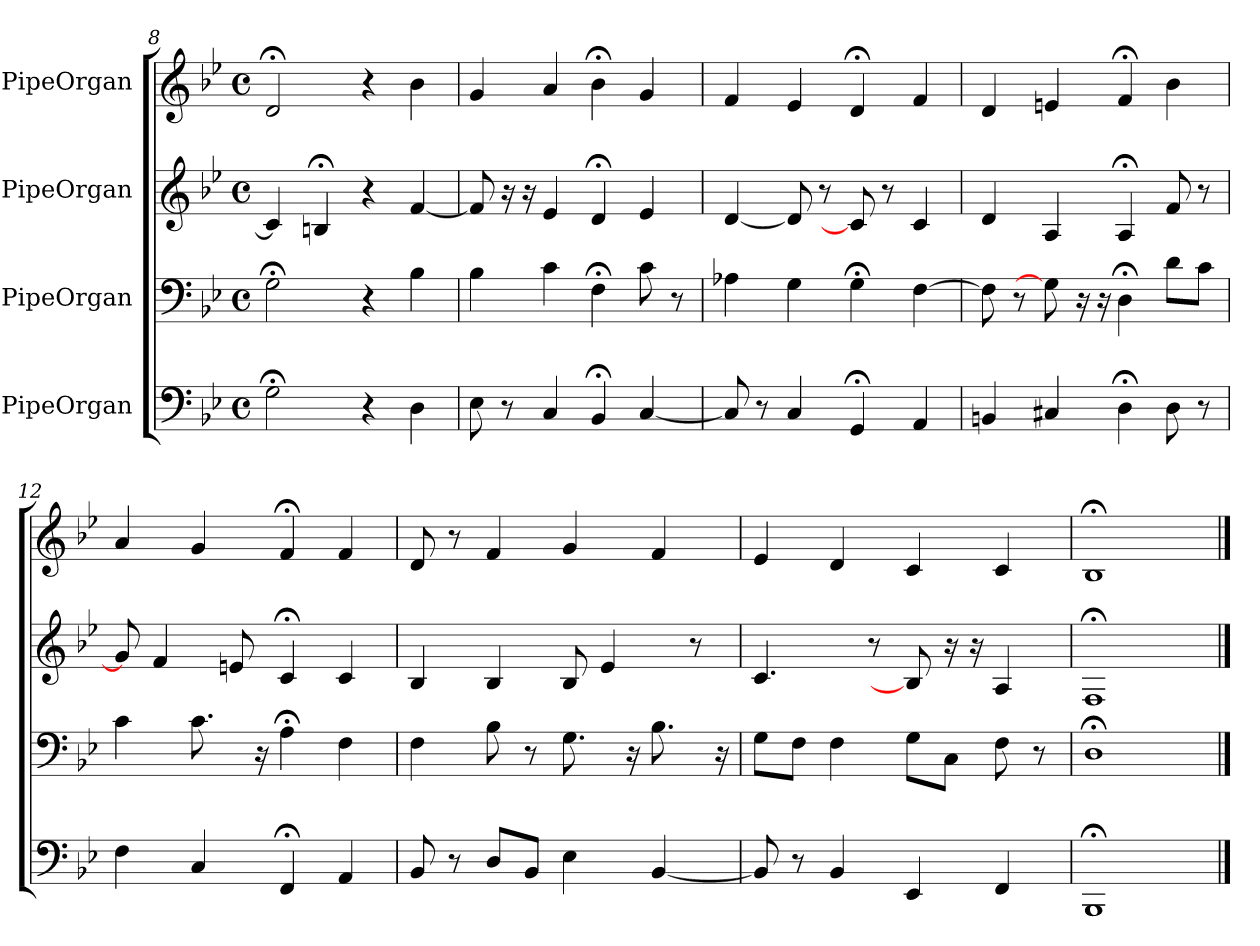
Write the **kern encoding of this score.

**kern	**kern	**kern	**kern
*part4	*part3	*part2	*part1
*staff4	*staff3	*staff2	*staff1
*I"PipeOrgan	*I"PipeOrgan	*I"PipeOrgan	*I"PipeOrgan
*k[b-e-]	*k[b-e-]	*k[b-e-]	*k[b-e-]
*B-:	*B-:	*B-:	*B-:
*M4/4	*M4/4	*M4/4	*M4/4
*met(c)	*met(c)	*met(c)	*met(c)
=8	=8	=8	=8
2G;<	2G;<	4c]	2d;<
.	.	4Bn;<	.
4r	4r	4r	4r
4D	4B-	[4f	4b-
=9	=9	=9	=9
8E-	4B-	8f]	4g
8r	.	16r	.
.	.	16r	.
4C	4c	4e-	4a
4BB-;<	4F;<	4d;<	4b-;<
[4C	8c	4e-	4g
.	8r	.	.
=10	=10	=10	=10
8C]	4A-X	[4d	4f
8r	.	.	.
4C	4G	8d]	4e-
.	.	8r	.
4GG;<	4G;<	8c]	4d;<
.	.	8r	.
4AA	[4F	4c	4f
=11	=11	=11	=11
4BBn	8F]	4d	4d
.	8r	.	.
4C#X	8G]	4A	4en
.	16r	.	.
.	16r	.	.
4D;<	4D;<	4A;<	4f;<
8D	8dL	8f	4b-
8r	8cJ	8r	.
=12	=12	=12	=12
4F	4c	8g]	4a
.	.	4f	.
4C	8.c	.	4g
.	.	8en	.
.	16r	.	.
4FF;<	4A;<	4c;<	4f;<
4AA	4F	4c	4f
=13	=13	=13	=13
8BB-	4F	4B-	8d
8r	.	.	8r
8DL	8B-	4B-	4f
8BB-J	8r	.	.
4E-	8.G	8B-	4g
.	.	4e-	.
.	16r	.	.
[4BB-	8.B-	.	4f
.	.	8r	.
.	16r	.	.
=14	=14	=14	=14
8BB-]	8GL	4.c	4e-
8r	8FJ	.	.
4BB-	4F	.	4d
.	.	8r	.
4EE-	8GL	8B-]	4c
.	8CJ	16r	.
.	.	16r	.
4FF	8F	4A	4c
.	8r	.	.
=15	=15	=15	=15
1BBB-;<	1D;<	1F;<	1B-;<
==	==	==	==
*-	*-	*-	*-
